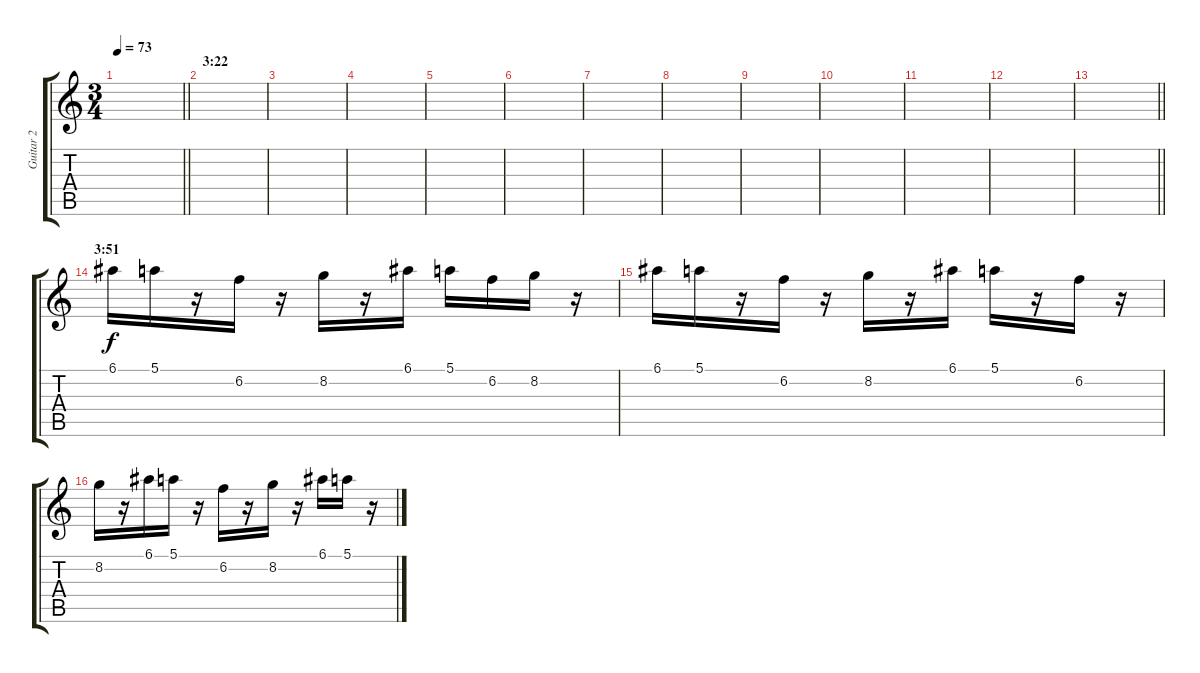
\track ("Guitar 2" "Guitar 2") {instrument overdrivenguitar}
\staff {score tabs}
\tuning (E4 B3 G3 D3 A2 D2) {hide}
\ts (3 4)
\tempo 73
\clef g2
\barLineRight lightlight
\ks c
|
\section ("" "3:22")
|
|
|
|
|
|
|
|
|
|
|
\barLineRight lightlight
|
\section ("" "3:51")
6.1.16{volume 9} 5.1.16 r.16 6.2.16 r.16 8.2.16 r.16 6.1.16 5.1.16 6.2.16 8.2.16 r.16 |
6.1.16 5.1.16 r.16 6.2.16 r.16 8.2.16 r.16 6.1.16 5.1.16 r.16 6.2.16 r.16 |
8.2.16 r.16 6.1.16 5.1.16 r.16 6.2.16 r.16 8.2.16 r.16 6.1.16 5.1.16 r.16
